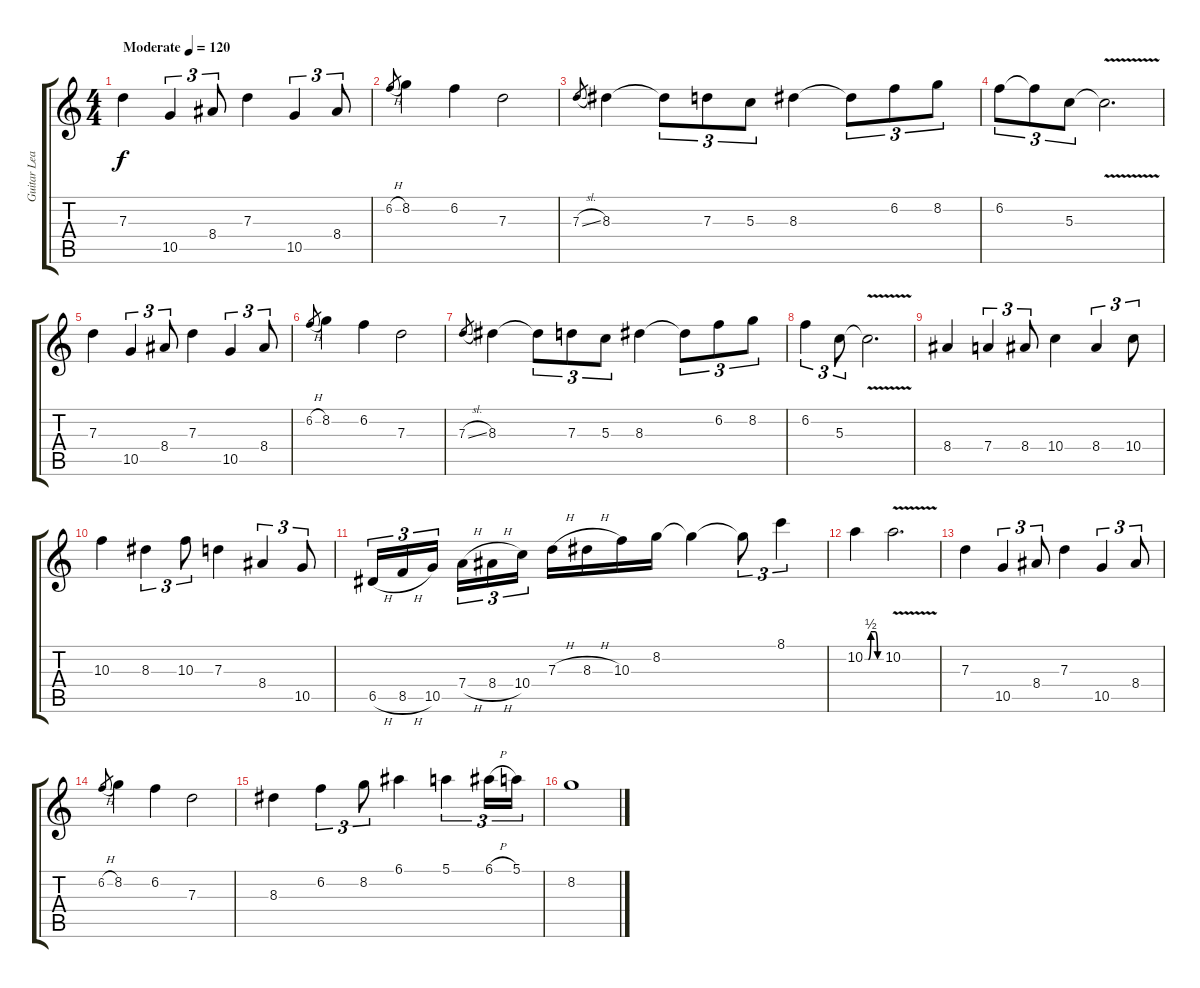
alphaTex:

\track ("Guitar Lead" "Guitar Lea") {instrument overdrivenguitar}
\staff {score tabs}
\tuning (E4 B3 G3 D3 A2 E2) {hide}
\ts (4 4)
\tempo (120 "Moderate")
\clef g2
\ks c
7.3.4{dy f instrument overdrivenguitar} 10.5.4{tu (3 2)} 8.4.8{tu (3 2)} 7.3.4 10.5.4{tu (3 2)} 8.4.8{tu (3 2)} |
6.2{h}.8{gr} 8.2.4 6.2.4 7.3.2 |
7.3{sl}.8{gr} 8.3.4 8.3{t}.8{tu (3 2)} 7.3.8{tu (3 2)} 5.3.8{tu (3 2)} 8.3.4 8.3{t}.8{tu (3 2)} 6.2.8{tu (3 2)} 8.2.8{tu (3 2)} |
6.2.8{tu (3 2)} 6.2{t}.8{tu (3 2)} 5.3.8{tu (3 2)} 5.3{v t}.2{d} |
7.3.4 10.5.4{tu (3 2)} 8.4.8{tu (3 2)} 7.3.4 10.5.4{tu (3 2)} 8.4.8{tu (3 2)} |
6.2{h}.8{gr} 8.2.4 6.2.4 7.3.2 |
7.3{sl}.8{gr} 8.3.4 8.3{t}.8{tu (3 2)} 7.3.8{tu (3 2)} 5.3.8{tu (3 2)} 8.3.4 8.3{t}.8{tu (3 2)} 6.2.8{tu (3 2)} 8.2.8{tu (3 2)} |
6.2.4{tu (3 2)} 5.3.8{tu (3 2)} 5.3{v t}.2{d} |
8.4.4 7.4.4{tu (3 2)} 8.4.8{tu (3 2)} 10.4.4 8.4.4{tu (3 2)} 10.4.8{tu (3 2)} |
10.3.4 8.3.4{tu (3 2)} 10.3.8{tu (3 2)} 7.3.4 8.4.4{tu (3 2)} 10.5.8{tu (3 2)} |
6.5{h}.16{tu (3 2)} 8.5{h}.16{tu (3 2)} 10.5.16{tu (3 2) beam splitsecondary} 7.4{h}.16{tu (3 2)} 8.4{h}.16{tu (3 2)} 10.4.16{tu (3 2)} 7.3{h}.16 8.3{h}.16 10.3.16 8.2.16 8.2{t}.4 8.2{t}.8{tu (3 2)} 8.1.4{tu (3 2)} |
10.2{be (custom 0 0 13 0 22 2 38 2 47 0 60 0)}.4 10.2{v}.2{d} |
7.3.4 10.5.4{tu (3 2)} 8.4.8{tu (3 2)} 7.3.4 10.5.4{tu (3 2)} 8.4.8{tu (3 2)} |
6.2{h}.8{gr} 8.2.4 6.2.4 7.3.2 |
8.3.4 6.2.4{tu (3 2)} 8.2.8{tu (3 2)} 6.1.4 5.1.4{tu (3 2)} 6.1{h}.16{tu (3 2)} 5.1.16{tu (3 2)} |
8.2.1
